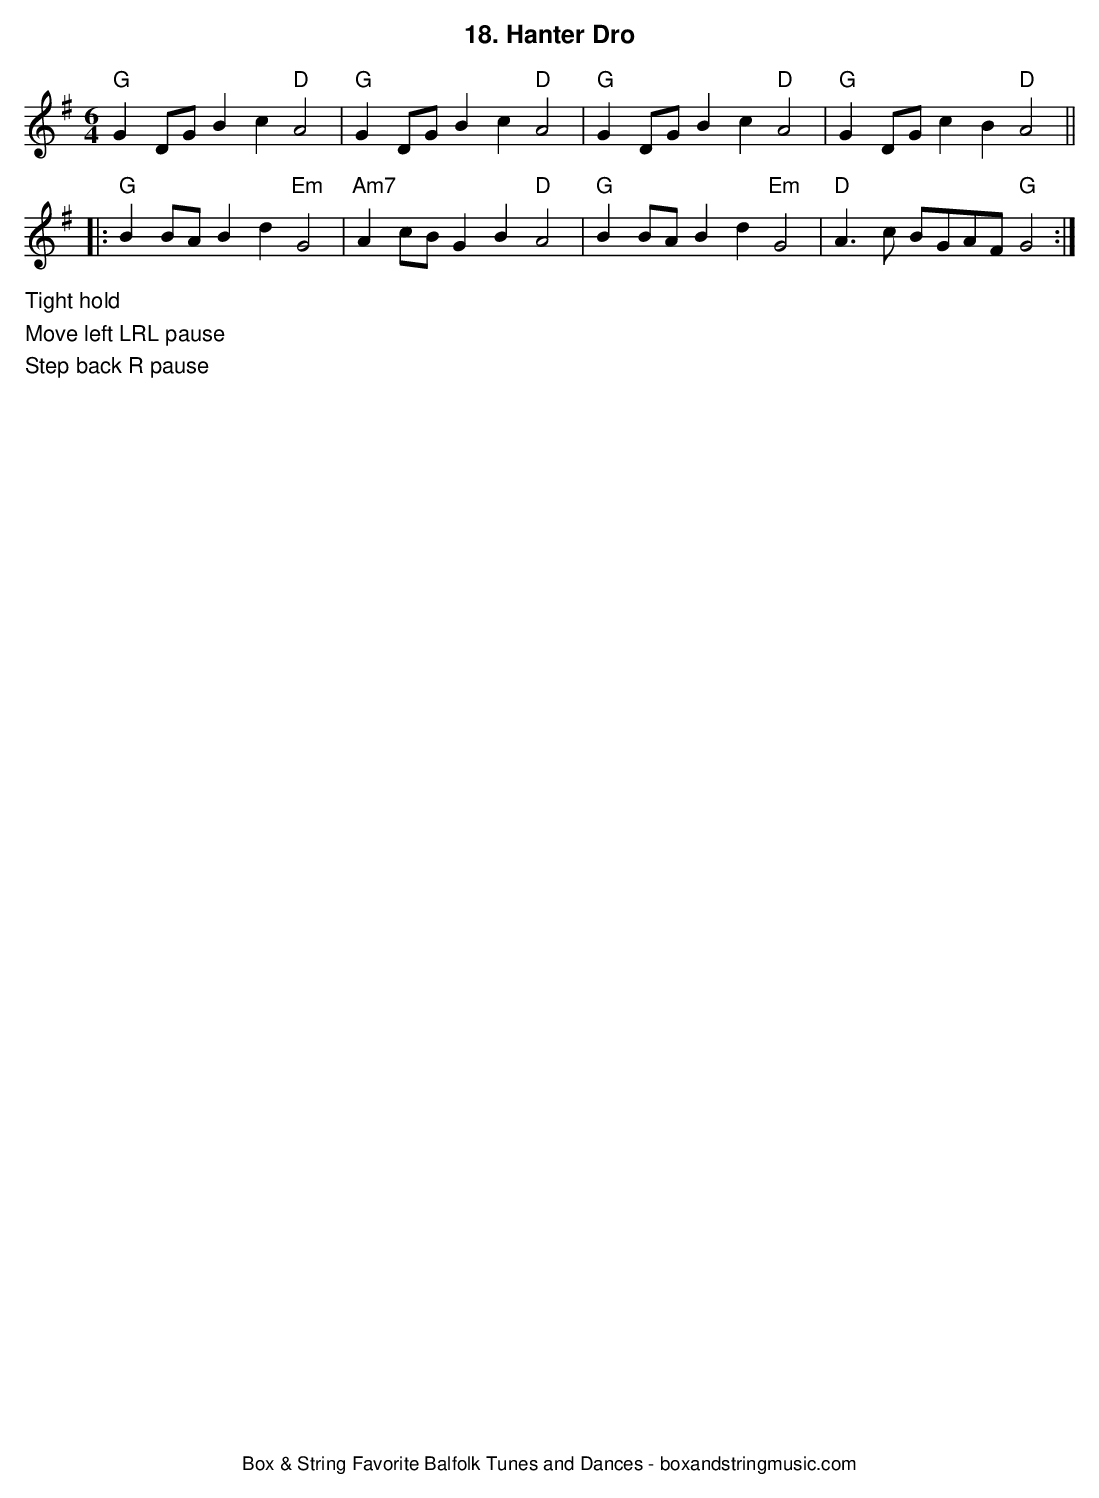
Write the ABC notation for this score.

X:1
T:18. Hanter Dro
M:6/4
L:1/8
K:G
"G"G2DG B2c2 "D"A4|"G"G2DG B2c2 "D"A4|\
"G"G2DG B2c2 "D"A4|"G"G2DG c2B2 "D"A4||
|:"G"B2BAB2d2 "Em"G4|"Am7"A2cB G2B2 "D"A4|\
"G"B2BAB2d2 "Em"G4|"D"A3 c BGAF "G"G4:|
